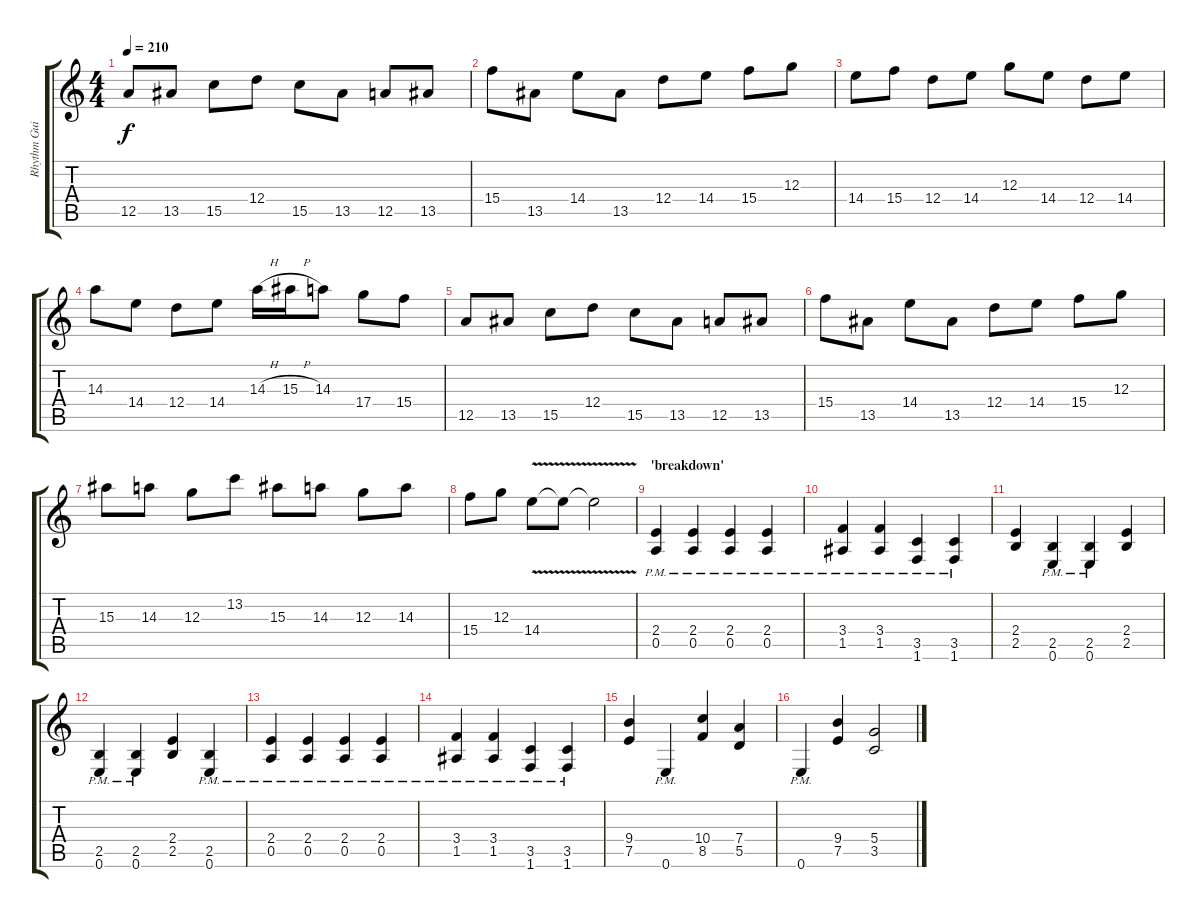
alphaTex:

\track ("Rhythm Guitar R" "Rhythm Gui") {instrument distortionguitar}
\staff {score tabs}
\tuning (E4 B3 G3 D3 A2 E2) {hide}
\ts (4 4)
\tempo 210
\clef g2
\ks c
12.5.8{dy f} 13.5.8 15.5.8 12.4.8 15.5.8 13.5.8 12.5.8 13.5.8 |
15.4.8 13.5.8 14.4.8 13.5.8 12.4.8 14.4.8 15.4.8 12.3.8 |
14.4.8 15.4.8 12.4.8 14.4.8 12.3.8 14.4.8 12.4.8 14.4.8 |
14.3.8 14.4.8 12.4.8 14.4.8 14.3{h}.16 15.3{h}.16 14.3.8 17.4.8 15.4.8 |
12.5.8 13.5.8 15.5.8 12.4.8 15.5.8 13.5.8 12.5.8 13.5.8 |
15.4.8 13.5.8 14.4.8 13.5.8 12.4.8 14.4.8 15.4.8 12.3.8 |
15.3.8 14.3.8 12.3.8 13.2.8 15.3.8 14.3.8 12.3.8 14.3.8 |
15.4.8 12.3.8 14.4{v}.8 14.4{v t}.8 14.4{v t}.2 |
\section ("" "'breakdown'")
(2.4{pm} 0.5{pm}).4 (2.4{pm} 0.5{pm}).4 (2.4{pm} 0.5{pm}).4 (2.4{pm} 0.5{pm}).4 |
(3.4{pm} 1.5{pm}).4 (3.4{pm} 1.5{pm}).4 (3.5{pm} 1.6{pm}).4 (3.5{pm} 1.6{pm}).4 |
(2.4 2.5).4 (2.5{pm} 0.6{pm}).4 (2.5{pm} 0.6{pm}).4 (2.4 2.5).4 |
(2.5{pm} 0.6{pm}).4 (2.5{pm} 0.6{pm}).4 (2.4 2.5).4 (2.5{pm} 0.6{pm}).4 |
(2.4{pm} 0.5{pm}).4 (2.4{pm} 0.5{pm}).4 (2.4{pm} 0.5{pm}).4 (2.4{pm} 0.5{pm}).4 |
(3.4{pm} 1.5{pm}).4 (3.4{pm} 1.5{pm}).4 (3.5{pm} 1.6{pm}).4 (3.5{pm} 1.6{pm}).4 |
(9.4 7.5).4 0.6{pm}.4 (10.4 8.5).4 (7.4 5.5).4 |
0.6{pm}.4 (9.4 7.5).4 (5.4 3.5).2
